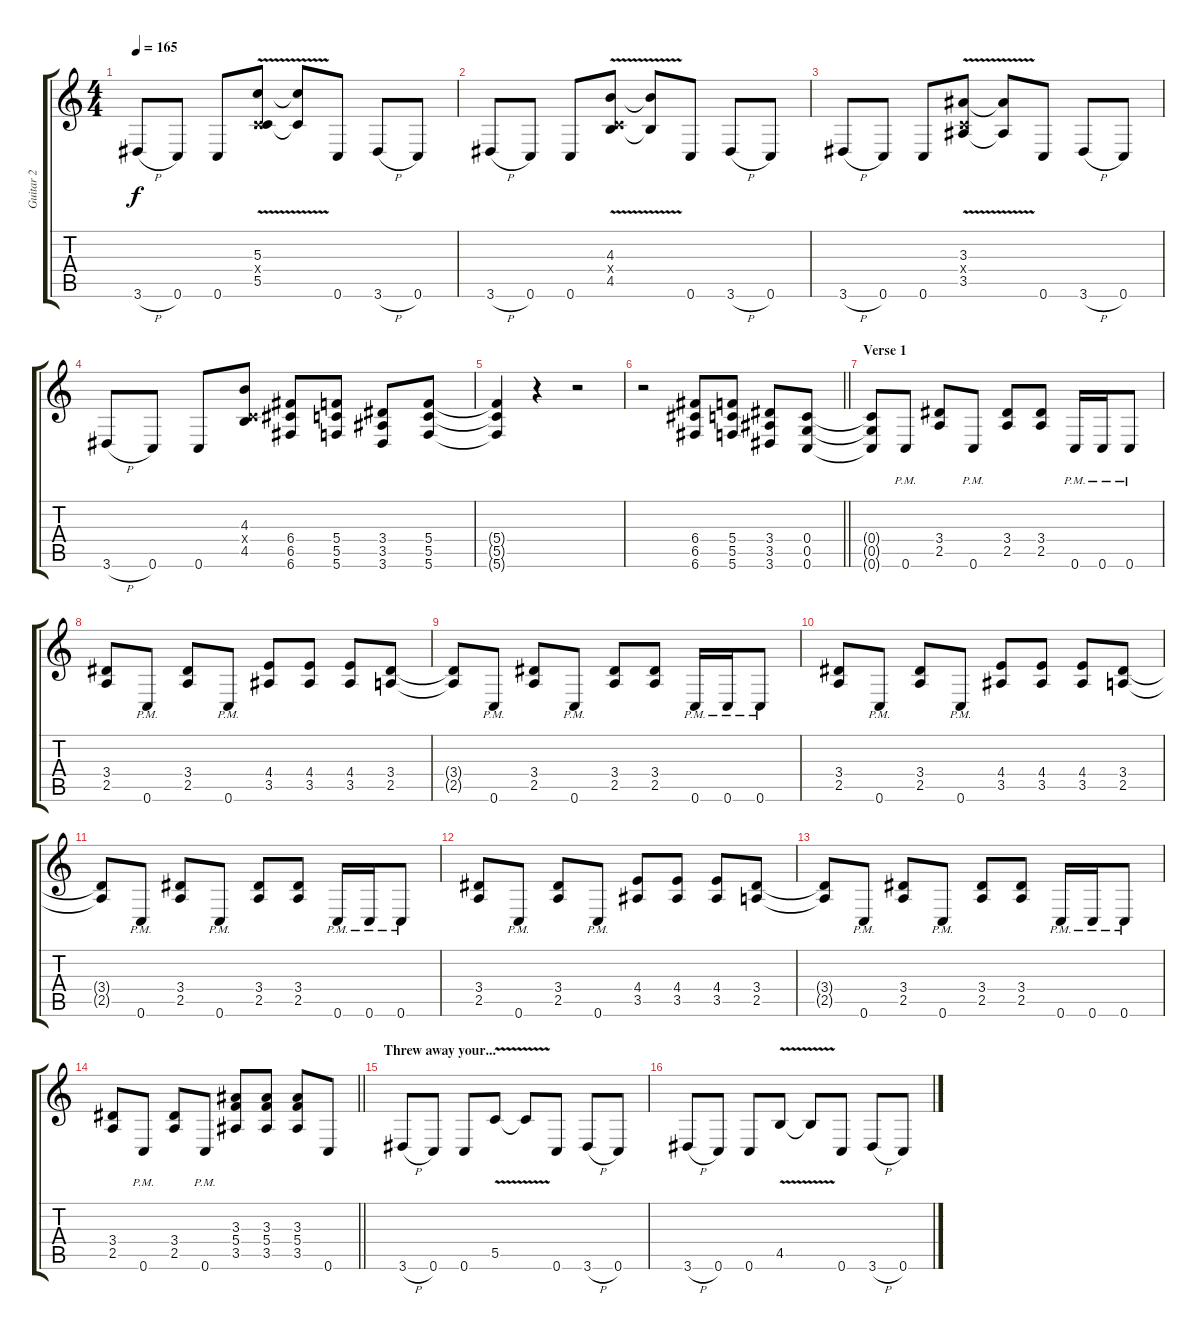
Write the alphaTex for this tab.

\track ("Guitar 2" "Guitar 2") {instrument overdrivenguitar}
\staff {score tabs}
\tuning (E4 C4 G3 C3 G2 C2) {hide}
\ts (4 4)
\tempo 165
\clef g2
\ks c
3.6{h}.8{dy f} 0.6.8 0.6.8 (5.3{v} 0.4{x} 5.5{v}).8 (5.3{t} 5.5{t}).8 0.6.8 3.6{h}.8 0.6.8 |
3.6{h}.8 0.6.8 0.6.8 (4.3{v} 0.4{x} 4.5{v}).8 (4.3{t} 4.5{t}).8 0.6.8 3.6{h}.8 0.6.8 |
3.6{h}.8 0.6.8 0.6.8 (3.3{v} 0.4{x} 3.5{v}).8 (3.3{t} 3.5{t}).8 0.6.8 3.6{h}.8 0.6.8 |
3.6{h}.8 0.6.8 0.6.8 (4.3 0.4{x} 4.5).8 (6.4 6.5 6.6).8 (5.4 5.5 5.6).8 (3.4 3.5 3.6).8 (5.4 5.5 5.6).8 |
(5.4{t} 5.5{t} 5.6{t}).4 r.4 r.2 |
\barLineRight lightlight
r.2 (6.4 6.5 6.6).8 (5.4 5.5 5.6).8 (3.4 3.5 3.6).8 (0.4 0.5 0.6).8 |
\section ("" "Verse 1")
(0.4{t} 0.5{t} 0.6{t}).8 0.6{pm}.8 (3.4 2.5).8 0.6{pm}.8 (3.4 2.5).8 (3.4 2.5).8 0.6{pm}.16 0.6{pm}.16 0.6{pm}.8 |
(3.4 2.5).8 0.6{pm}.8 (3.4 2.5).8 0.6{pm}.8 (4.4 3.5).8 (4.4 3.5).8 (4.4 3.5).8 (3.4 2.5).8 |
(3.4{t} 2.5{t}).8 0.6{pm}.8 (3.4 2.5).8 0.6{pm}.8 (3.4 2.5).8 (3.4 2.5).8 0.6{pm}.16 0.6{pm}.16 0.6{pm}.8 |
(3.4 2.5).8 0.6{pm}.8 (3.4 2.5).8 0.6{pm}.8 (4.4 3.5).8 (4.4 3.5).8 (4.4 3.5).8 (3.4 2.5).8 |
(3.4{t} 2.5{t}).8 0.6{pm}.8 (3.4 2.5).8 0.6{pm}.8 (3.4 2.5).8 (3.4 2.5).8 0.6{pm}.16 0.6{pm}.16 0.6{pm}.8 |
(3.4 2.5).8 0.6{pm}.8 (3.4 2.5).8 0.6{pm}.8 (4.4 3.5).8 (4.4 3.5).8 (4.4 3.5).8 (3.4 2.5).8 |
(3.4{t} 2.5{t}).8 0.6{pm}.8 (3.4 2.5).8 0.6{pm}.8 (3.4 2.5).8 (3.4 2.5).8 0.6{pm}.16 0.6{pm}.16 0.6{pm}.8 |
\barLineRight lightlight
(3.4 2.5).8 0.6{pm}.8 (3.4 2.5).8 0.6{pm}.8 (3.3 5.4 3.5).8 (3.3 5.4 3.5).8 (3.3 5.4 3.5).8 0.6.8 |
\section ("" "Threw away your...")
3.6{h}.8 0.6.8 0.6.8 5.5{v}.8 5.5{t}.8 0.6.8 3.6{h}.8 0.6.8 |
3.6{h}.8 0.6.8 0.6.8 4.5{v}.8 4.5{t}.8 0.6.8 3.6{h}.8 0.6.8
